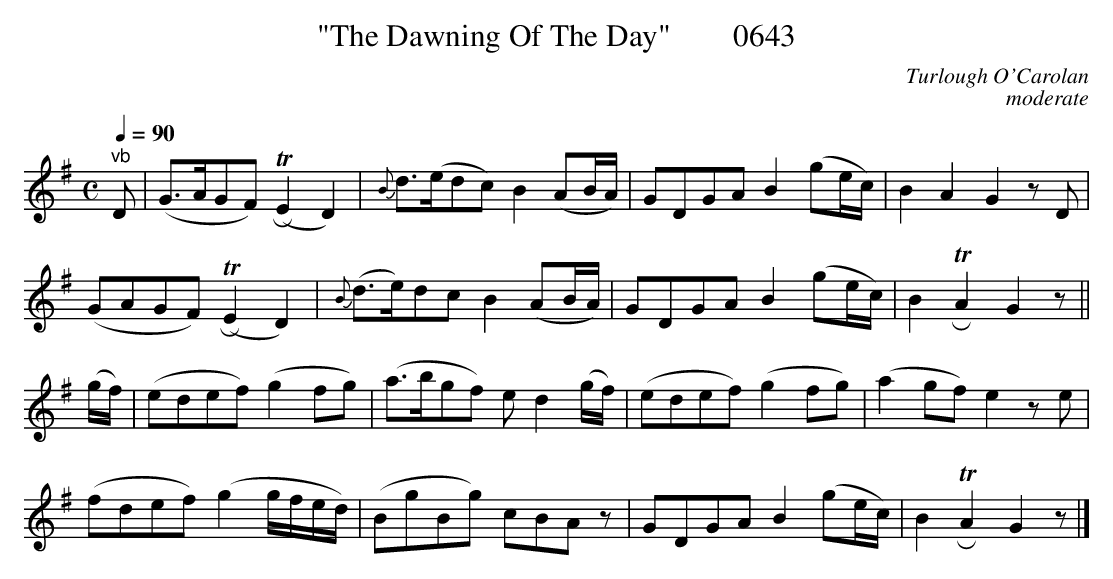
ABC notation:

X:1
T:"The Dawning Of The Day"        0643
C:Turlough O'Carolan
C:moderate
Q:1/4=90
M:C
L:1/8
K:G
"^vb"D|(G3/2A/2GF) TR(E2D2)|{B}d3/2(e/2dc) B2(AB/2A/2)|GDGA B2(ge/2c/2)|B2A2G2zD|
(GAGF) TR(E2D2)|{B}(d3/2e/2)dc B2(AB/2A/2)|GDGA B2(ge/2c/2)|B2 TRA2G2z||
(g/2f/2)|(edef) (g2fg)|(a3/2b/2gf) e d2(g/2f/2)|(edef) (g2fg)|(a2gf) e2ze|
(fdef) (g2g/2f/2e/2d/2)|(BgBg) cBA z|GDGA B2(ge/2c/2)|B2 TRA2G2z|]
